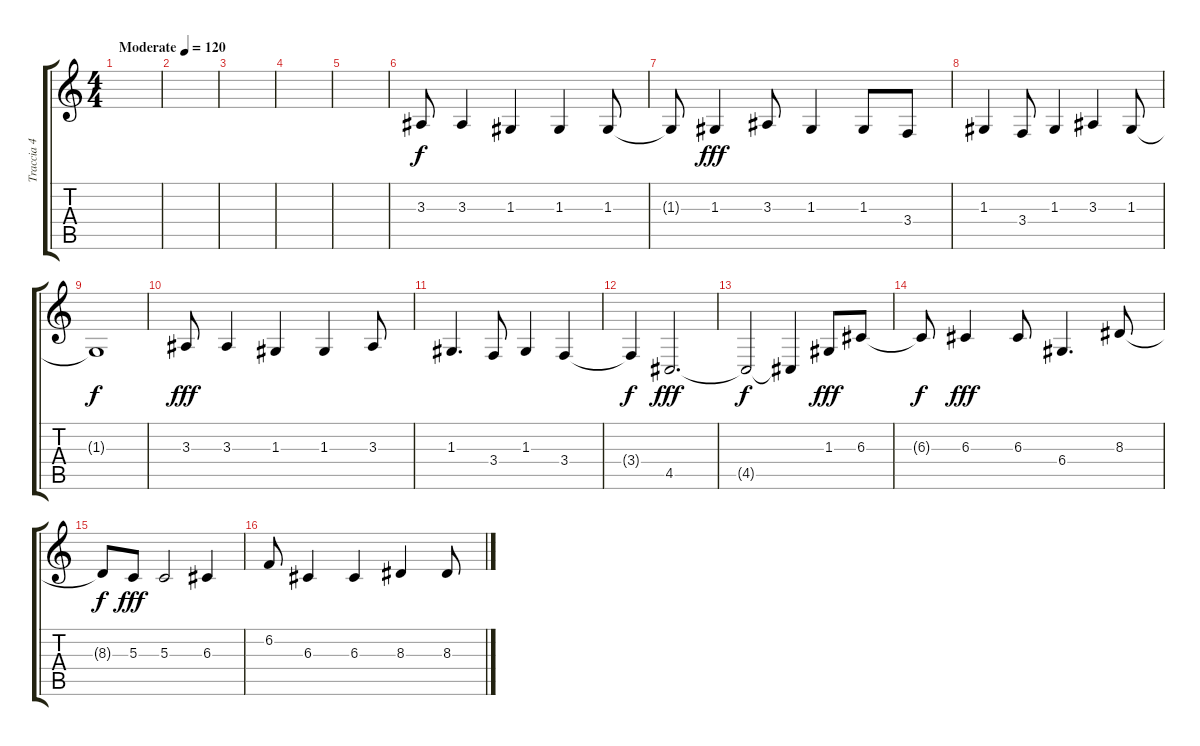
\track ("Traccia 4" "Traccia 4") {instrument trumpet}
\staff {score tabs}
\tuning (E4 B3 G3 D3 A2 E2) {hide}
\ts (4 4)
\tempo (120 "Moderate")
\clef g2
\ks c
|
|
|
|
|
3.3.8 3.3.4 1.3.4 1.3.4 1.3.8 |
1.3{t}.8{dy f} 1.3.4{dy fff} 3.3.8 1.3.4 1.3.8 3.4.8 |
1.3.4 3.4.8 1.3.4 3.3.4 1.3.8 |
1.3{t}.1{dy f} |
3.3.8{dy fff} 3.3.4 1.3.4 1.3.4 3.3.8 |
1.3.4{d} 3.4.8 1.3.4 3.4.4 |
3.4{t}.4{dy f} 4.5.2{d dy fff} |
4.5{t}.2{dy f} 4.5{t}.4 1.3.8{dy fff} 6.3.8 |
6.3{t}.8{dy f} 6.3.4{dy fff} 6.3.8 6.4.4{d} 8.3.8 |
8.3{t}.8{dy f} 5.3.8{dy fff} 5.3.2 6.3.4 |
6.2.8 6.3.4 6.3.4 8.3.4 8.3.8
